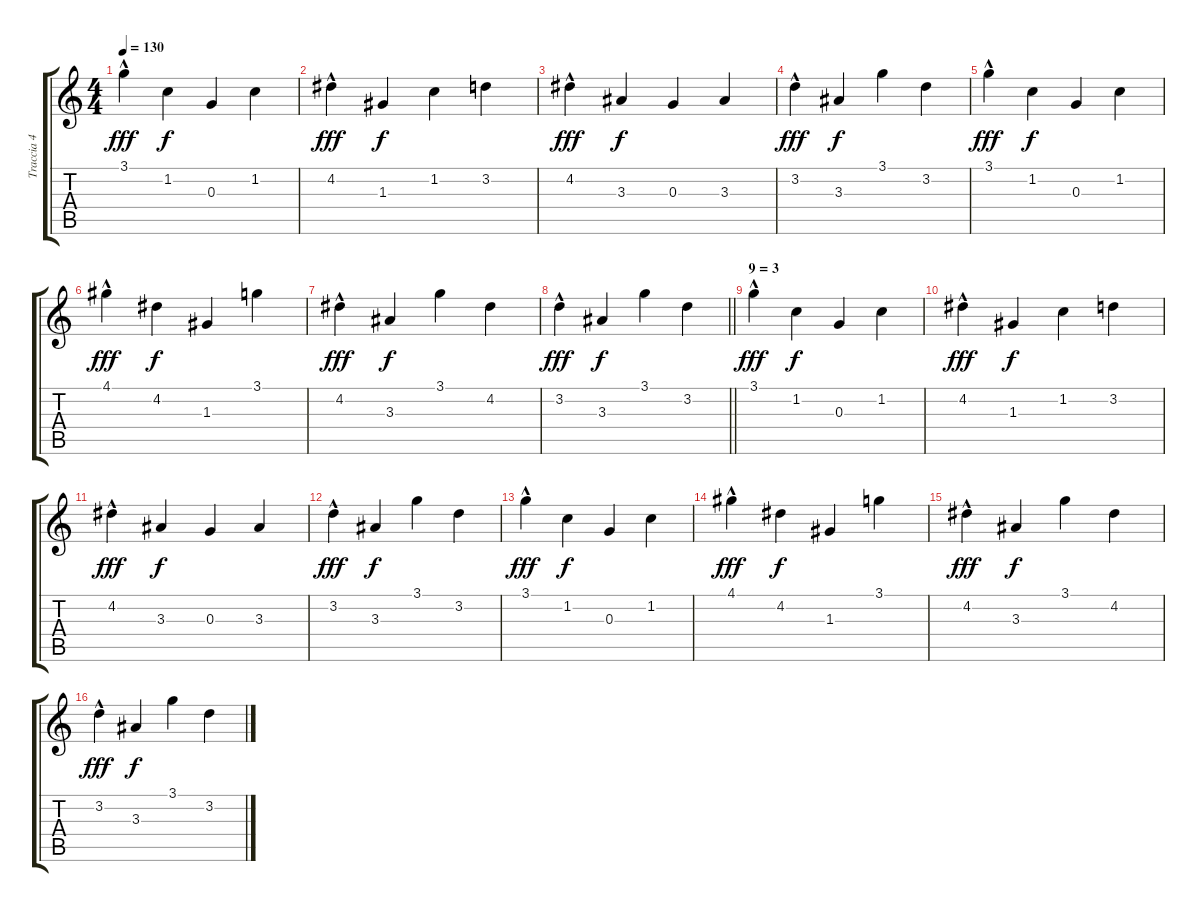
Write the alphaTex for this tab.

\track ("Traccia 4" "Traccia 4") {instrument distortionguitar}
\staff {score tabs}
\tuning (E4 B3 G3 D3 A2 E2) {hide}
\ts (4 4)
\tempo 130
\clef g2
\ks c
3.1{hac}.4{dy fff} 1.2.4{dy f} 0.3.4 1.2.4 |
4.2{hac}.4{dy fff} 1.3.4{dy f} 1.2.4 3.2.4 |
4.2{hac}.4{dy fff} 3.3.4{dy f} 0.3.4 3.3.4 |
3.2{hac}.4{dy fff} 3.3.4{dy f} 3.1.4 3.2.4 |
3.1{hac}.4{dy fff} 1.2.4{dy f} 0.3.4 1.2.4 |
4.1{hac}.4{dy fff} 4.2.4{dy f} 1.3.4 3.1.4 |
4.2{hac}.4{dy fff} 3.3.4{dy f} 3.1.4 4.2.4 |
\barLineRight lightlight
3.2{hac}.4{dy fff} 3.3.4{dy f} 3.1.4 3.2.4 |
\section ("" "9 = 3")
3.1{hac}.4{dy fff} 1.2.4{dy f} 0.3.4 1.2.4 |
4.2{hac}.4{dy fff} 1.3.4{dy f} 1.2.4 3.2.4 |
4.2{hac}.4{dy fff} 3.3.4{dy f} 0.3.4 3.3.4 |
3.2{hac}.4{dy fff} 3.3.4{dy f} 3.1.4 3.2.4 |
3.1{hac}.4{dy fff} 1.2.4{dy f} 0.3.4 1.2.4 |
4.1{hac}.4{dy fff} 4.2.4{dy f} 1.3.4 3.1.4 |
4.2{hac}.4{dy fff} 3.3.4{dy f} 3.1.4 4.2.4 |
3.2{hac}.4{dy fff} 3.3.4{dy f} 3.1.4 3.2.4
